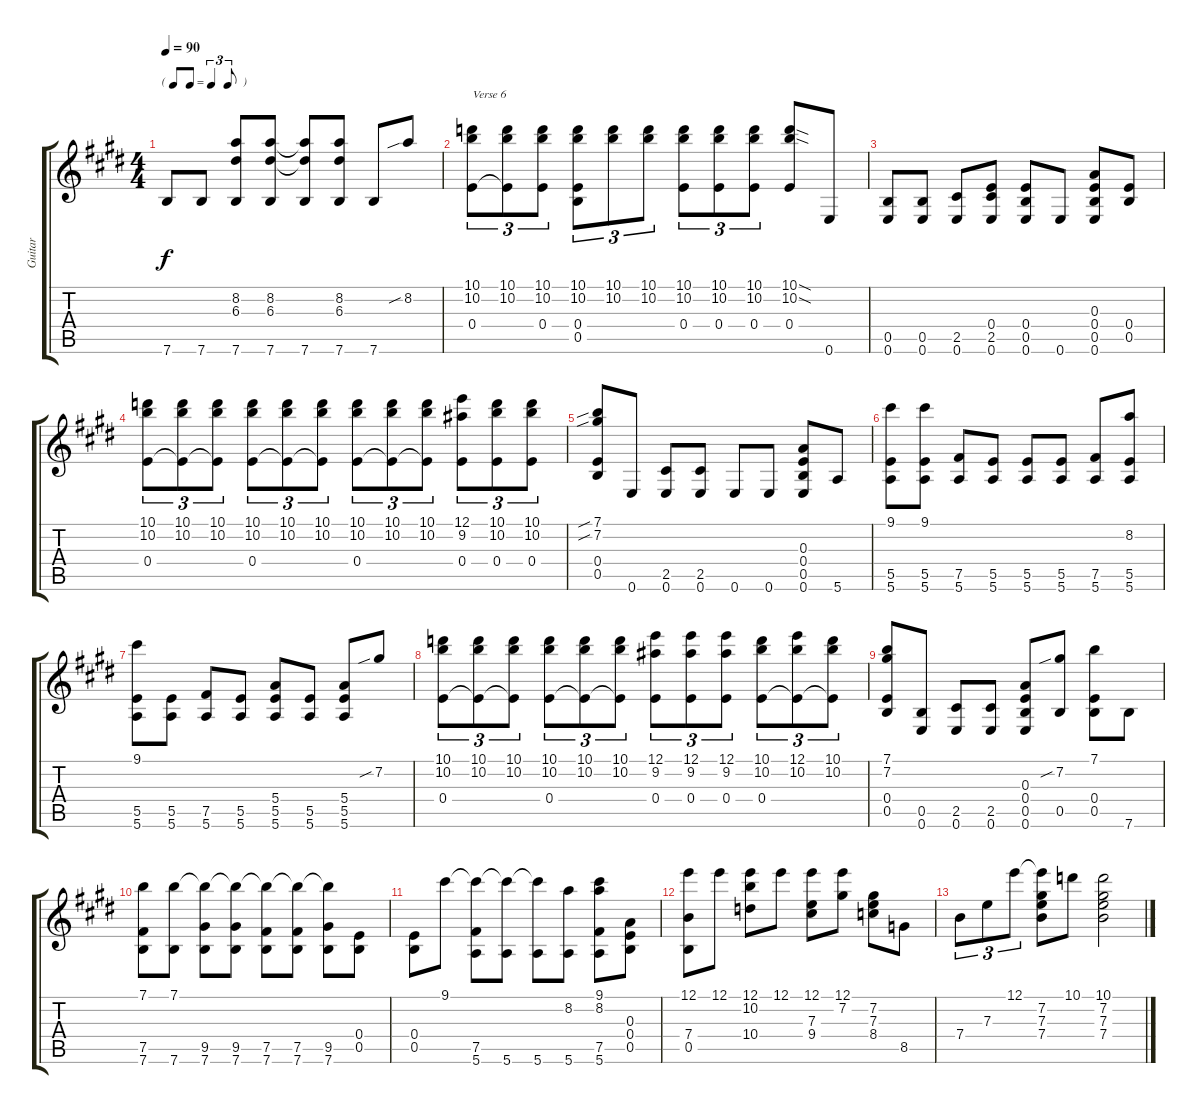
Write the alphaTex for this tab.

\track ("Guitar" "Guitar") {instrument acousticguitarsteel}
\staff {score tabs}
\tuning (E4 Db4 A3 E3 B2 E2) {hide}
\ts (4 4)
\tf triplet8th
\tempo 90
\clef g2
\ks e
7.6.8{dy f} 7.6.8 (8.2 6.3 7.6).8 (8.2 6.3 7.6).8 (8.2{t} 6.3{t} 7.6).8 (8.2 6.3 7.6).8 7.6.8 8.2{sib}.8 |
(10.1 10.2 0.4).8{tu (3 2) txt "Verse 6"} (10.1 10.2 0.4{t}).8{tu (3 2)} (10.1 10.2 0.4).8{tu (3 2)} (10.1 10.2 0.4 0.5).8{tu (3 2)} (10.1 10.2).8{tu (3 2)} (10.1 10.2).8{tu (3 2)} (10.1 10.2 0.4).8{tu (3 2)} (10.1 10.2 0.4).8{tu (3 2)} (10.1 10.2 0.4).8{tu (3 2)} (10.1{sod} 10.2{sod} 0.4).8 0.6.8 |
(0.5 0.6).8 (0.5 0.6).8 (2.5 0.6).8 (0.4 2.5 0.6).8 (0.4 0.5 0.6).8 0.6.8 (0.3 0.4 0.5 0.6).8 (0.4 0.5).8 |
(10.1 10.2 0.4).8{tu (3 2)} (10.1 10.2 0.4{t}).8{tu (3 2)} (10.1 10.2 0.4{t}).8{tu (3 2)} (10.1 10.2 0.4).8{tu (3 2)} (10.1 10.2 0.4{t}).8{tu (3 2)} (10.1 10.2 0.4{t}).8{tu (3 2)} (10.1 10.2 0.4).8{tu (3 2)} (10.1 10.2 0.4{t}).8{tu (3 2)} (10.1 10.2 0.4{t}).8{tu (3 2)} (12.1 9.2 0.4).8{tu (3 2)} (10.1 10.2 0.4).8{tu (3 2)} (10.1 10.2 0.4).8{tu (3 2)} |
(7.1{sib} 7.2{sib} 0.4 0.5).8 0.6.8 (2.5 0.6).8 (2.5 0.6).8 0.6.8 0.6.8 (0.3 0.4 0.5 0.6).8 5.6.8 |
(9.1 5.5 5.6).8 (9.1 5.5 5.6).8 (7.5 5.6).8 (5.5 5.6).8 (5.5 5.6).8 (5.5 5.6).8 (7.5 5.6).8 (8.2 5.5 5.6).8 |
(9.1 5.5 5.6).8 (5.5 5.6).8 (7.5 5.6).8 (5.5 5.6).8 (5.4 5.5 5.6).8 (5.5 5.6).8 (5.4 5.5 5.6).8 7.2{sib}.8 |
(10.1 10.2 0.4).8{tu (3 2)} (10.1 10.2 0.4{t}).8{tu (3 2)} (10.1 10.2 0.4{t}).8{tu (3 2)} (10.1 10.2 0.4).8{tu (3 2)} (10.1 10.2 0.4{t}).8{tu (3 2)} (10.1 10.2 0.4{t}).8{tu (3 2)} (12.1 9.2 0.4).8{tu (3 2)} (12.1 9.2 0.4).8{tu (3 2)} (12.1 9.2 0.4).8{tu (3 2)} (10.1 10.2 0.4).8{tu (3 2)} (12.1 10.2 0.4{t}).8{tu (3 2)} (10.1 10.2 0.4{t}).8{tu (3 2)} |
(7.1 7.2 0.4 0.5).8 (0.5 0.6).8 (2.5 0.6).8 (2.5 0.6).8 (0.3 0.4 0.5 0.6).8 (7.2{sib} 0.5).8 (7.1 0.4 0.5).8 7.6.8 |
(7.1 7.5 7.6).8 (7.1 7.6).8 (7.1{t} 9.5 7.6).8 (7.1{t} 9.5 7.6).8 (7.1{t} 7.5 7.6).8 (7.1{t} 7.5 7.6).8 (7.1{t} 9.5 7.6).8 (0.4 0.5).8 |
(0.4 0.5).8 9.1.8 (9.1{t} 7.5 5.6).8 (9.1{t} 5.6).8 (9.1{t} 5.6).8 (8.2 5.6).8 (9.1 8.2 7.5 5.6).8 (0.3 0.4 0.5).8 |
(12.1 7.4 0.5).8 12.1.8 (12.1 10.2 10.4).8 12.1.8 (12.1 7.3 9.4).8 (12.1 7.2).8 (7.2 7.3 8.4).8 8.5.8 |
7.4.8{tu (3 2)} 7.3.8{tu (3 2)} 12.1.8{tu (3 2)} (12.1{t} 7.2 7.3 7.4).8 10.1.8 (10.1 7.2 7.3 7.4).2
